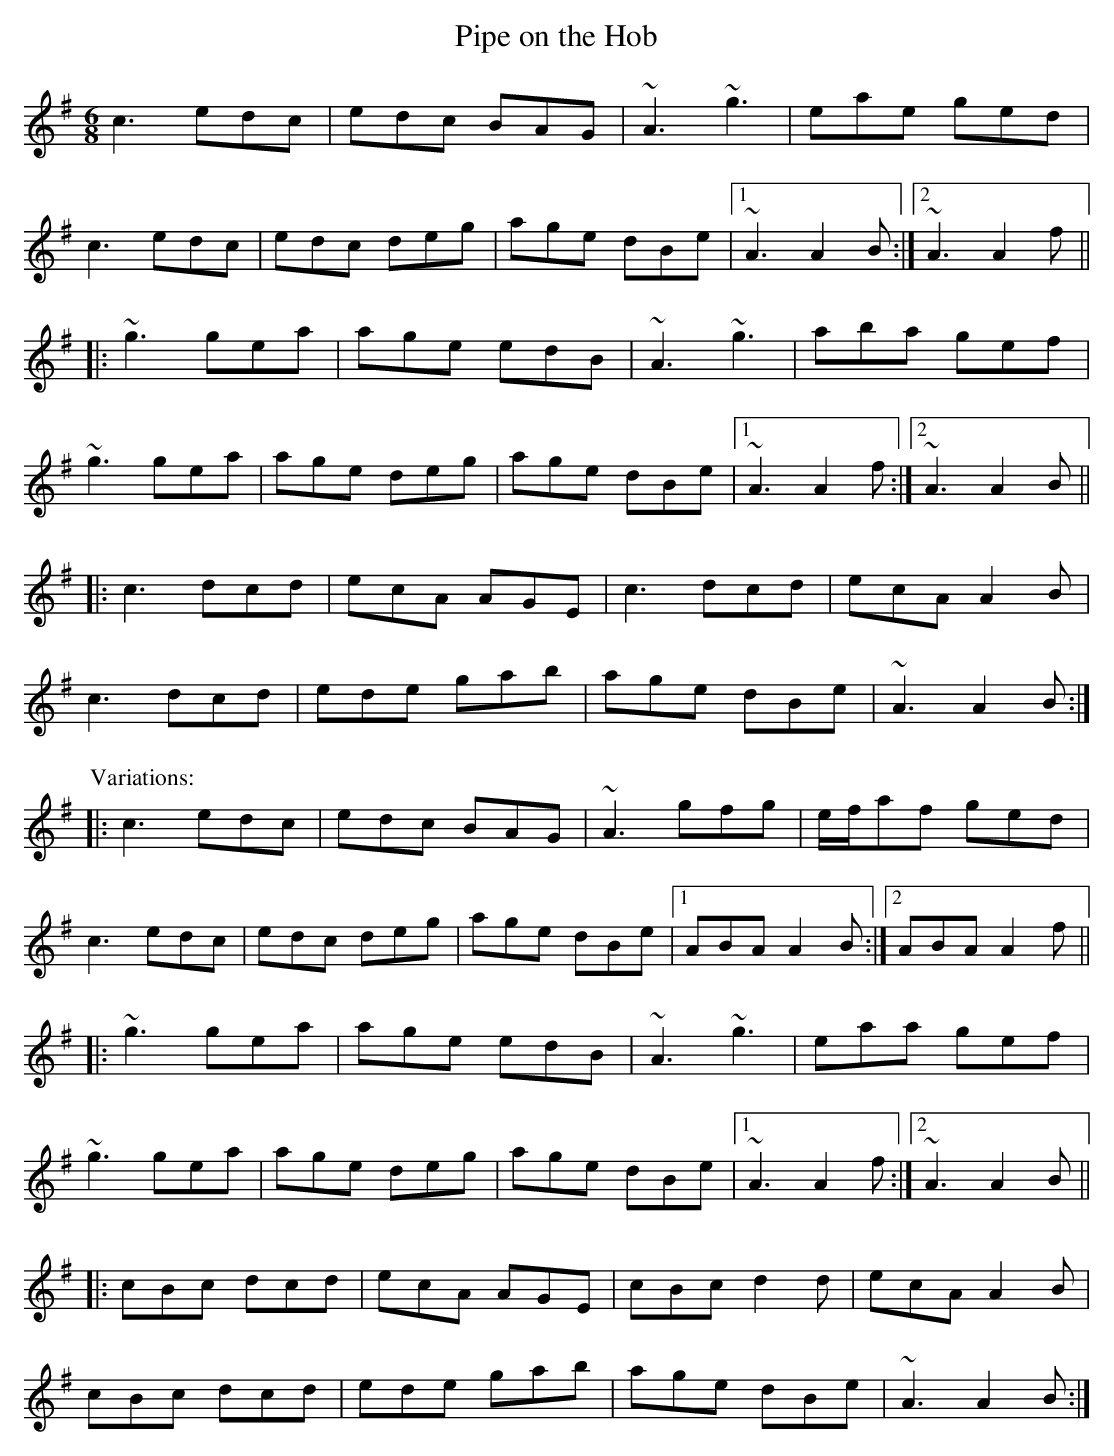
X:1
T:Pipe on the Hob
M:6/8
K:Ador
c3 edc | edc BAG | ~A3 ~g3 | eae ged |
c3 edc | edc deg | age dBe |1 ~A3 A2B :|2 ~A3 A2f ||
|: ~g3 gea | age edB | ~A3 ~g3 | aba gef |
~g3 gea | age deg | age dBe |1 ~A3 A2f :|2 ~A3 A2B ||
|: c3 dcd | ecA AGE | c3 dcd | ecA A2B |
c3 dcd | ede gab | age dBe | ~A3 A2B :|
P:Variations:
|: c3 edc | edc BAG | ~A3 gfg | e/f/af ged |
c3 edc | edc deg | age dBe |1 ABA A2B :|2 ABA A2f ||
|: ~g3 gea | age edB | ~A3 ~g3 | eaa gef |
~g3 gea | age deg | age dBe |1 ~A3 A2f :|2 ~A3 A2B ||
|: cBc dcd | ecA AGE | cBc d2d | ecA A2B |
cBc dcd | ede gab | age dBe | ~A3 A2B :|
